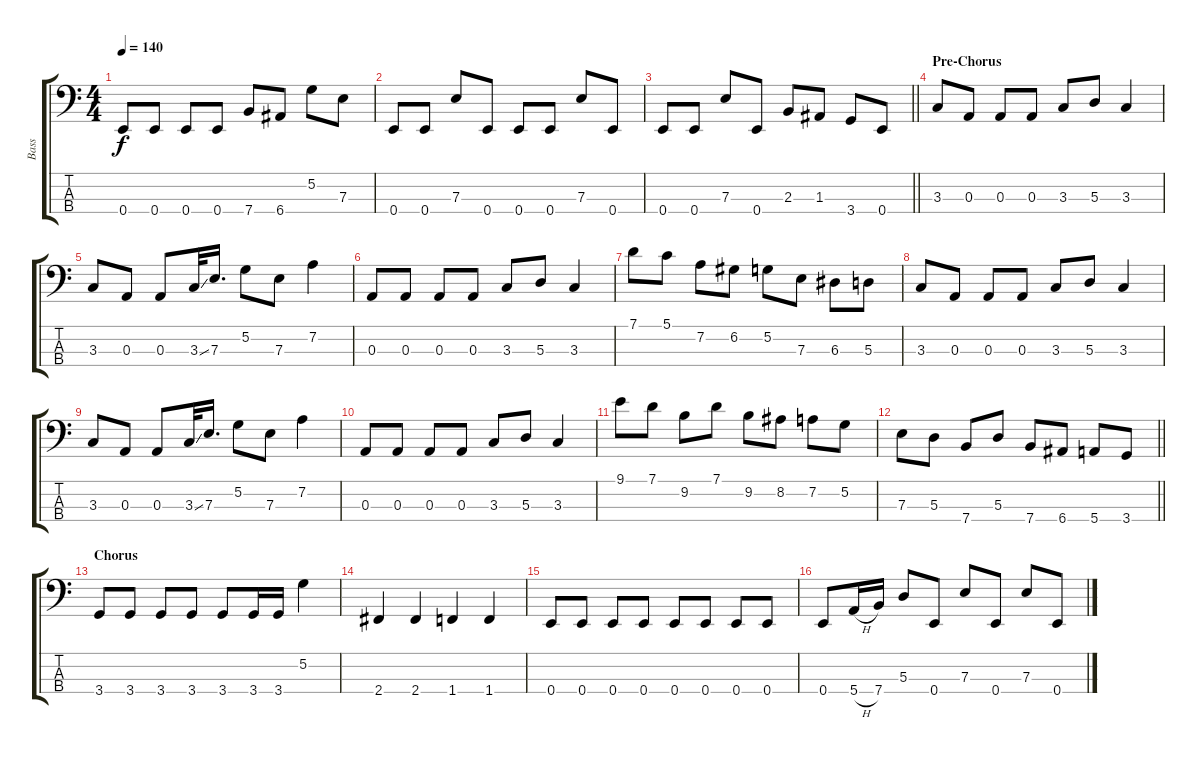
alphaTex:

\track ("Bass" "Bass") {instrument electricbassfinger}
\staff {score tabs}
\tuning (G2 D2 A1 E1) {hide}
\ts (4 4)
\tempo 140
\clef f4
\ks c
0.4.8{dy f} 0.4.8 0.4.8 0.4.8 7.4.8 6.4.8 5.2.8 7.3.8 |
0.4.8 0.4.8 7.3.8 0.4.8 0.4.8 0.4.8 7.3.8 0.4.8 |
\barLineRight lightlight
0.4.8 0.4.8 7.3.8 0.4.8 2.3.8 1.3.8 3.4.8 0.4.8 |
\section ("" "Pre-Chorus")
3.3.8 0.3.8 0.3.8 0.3.8 3.3.8 5.3.8 3.3.4 |
3.3.8 0.3.8 0.3.8 3.3{ss}.32 7.3.16{d} 5.2.8 7.3.8 7.2.4 |
0.3.8 0.3.8 0.3.8 0.3.8 3.3.8 5.3.8 3.3.4 |
7.1.8 5.1.8 7.2.8 6.2.8 5.2.8 7.3.8 6.3.8 5.3.8 |
3.3.8 0.3.8 0.3.8 0.3.8 3.3.8 5.3.8 3.3.4 |
3.3.8 0.3.8 0.3.8 3.3{ss}.32 7.3.16{d} 5.2.8 7.3.8 7.2.4 |
0.3.8 0.3.8 0.3.8 0.3.8 3.3.8 5.3.8 3.3.4 |
9.1.8 7.1.8 9.2.8 7.1.8 9.2.8 8.2.8 7.2.8 5.2.8 |
\barLineRight lightlight
7.3.8 5.3.8 7.4.8 5.3.8 7.4.8 6.4.8 5.4.8 3.4.8 |
\section ("" "Chorus")
3.4.8 3.4.8 3.4.8 3.4.8 3.4.8 3.4.16 3.4.16 5.2.4 |
2.4.4 2.4.4 1.4.4 1.4.4 |
0.4.8 0.4.8 0.4.8 0.4.8 0.4.8 0.4.8 0.4.8 0.4.8 |
0.4.8 5.4{h}.16 7.4.16 5.3.8 0.4.8 7.3.8 0.4.8 7.3.8 0.4.8
